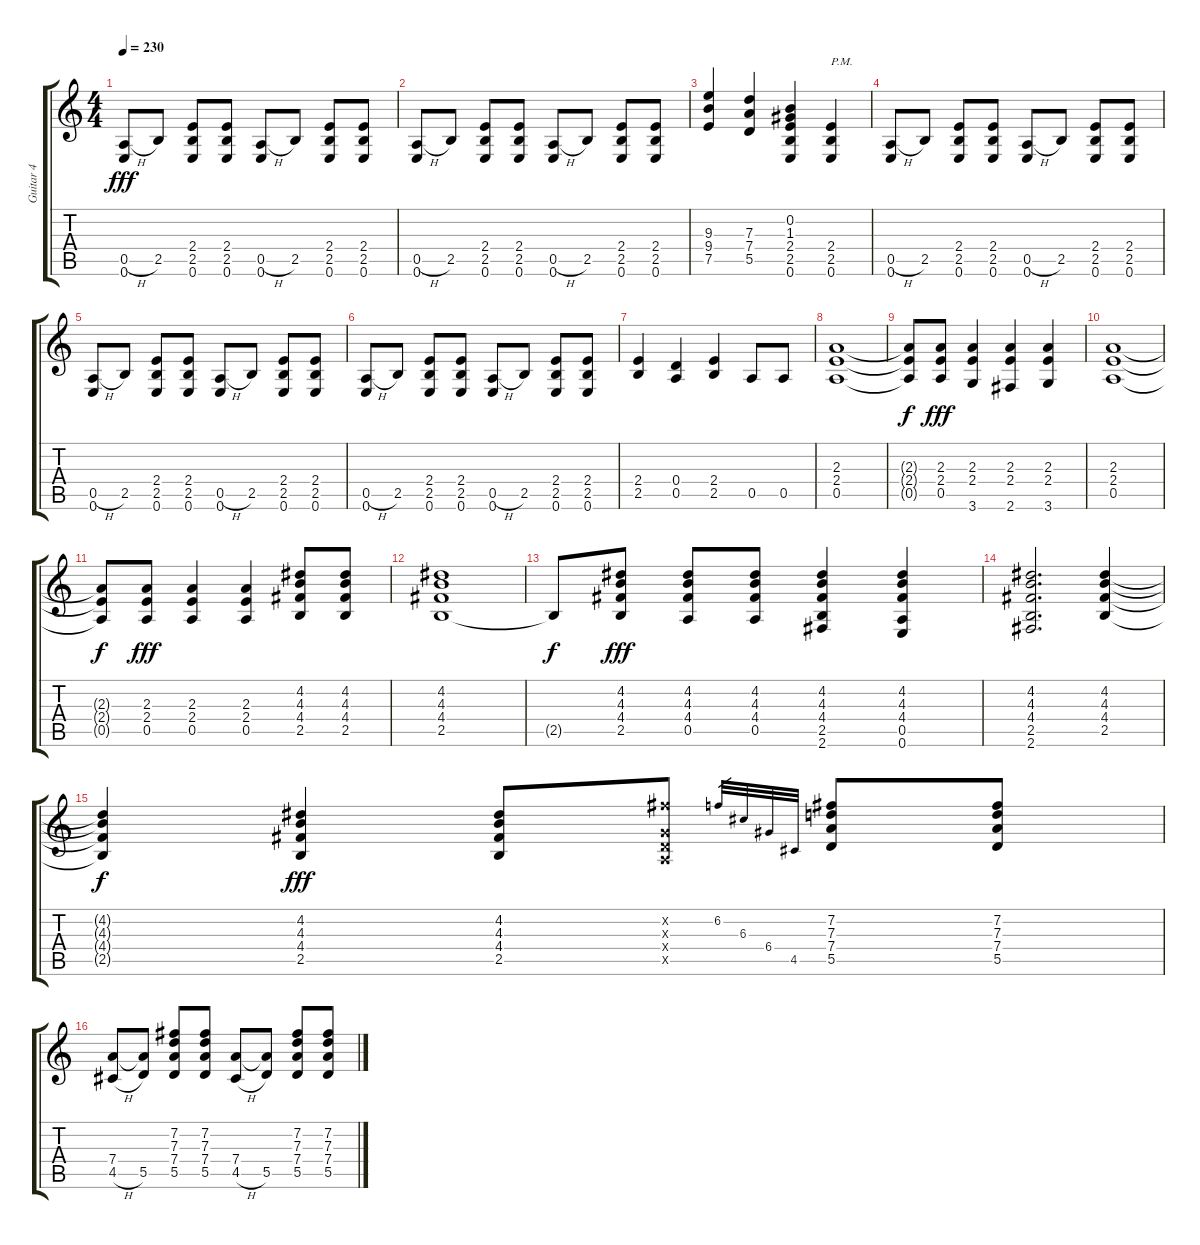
\track ("Guitar 4" "Guitar 4") {instrument distortionguitar}
\staff {score tabs}
\tuning (E4 B3 G3 D3 A2 E2) {hide}
\ts (4 4)
\tempo 230
\clef g2
\ks c
(0.5{h} 0.6).8{dy fff} 2.5.8 (2.4 2.5 0.6).8 (2.4 2.5 0.6).8 (0.5{h} 0.6).8 2.5.8 (2.4 2.5 0.6).8 (2.4 2.5 0.6).8 |
(0.5{h} 0.6).8 2.5.8 (2.4 2.5 0.6).8 (2.4 2.5 0.6).8 (0.5{h} 0.6).8 2.5.8 (2.4 2.5 0.6).8 (2.4 2.5 0.6).8 |
(9.3 9.4 7.5).4 (7.3 7.4 5.5).4 (0.2 1.3 2.4 2.5 0.6).4 (2.4 2.5 0.6).4{txt "P.M."} |
(0.5{h} 0.6).8 2.5.8 (2.4 2.5 0.6).8 (2.4 2.5 0.6).8 (0.5{h} 0.6).8 2.5.8 (2.4 2.5 0.6).8 (2.4 2.5 0.6).8 |
(0.5{h} 0.6).8 2.5.8 (2.4 2.5 0.6).8 (2.4 2.5 0.6).8 (0.5{h} 0.6).8 2.5.8 (2.4 2.5 0.6).8 (2.4 2.5 0.6).8 |
(0.5{h} 0.6).8 2.5.8 (2.4 2.5 0.6).8 (2.4 2.5 0.6).8 (0.5{h} 0.6).8 2.5.8 (2.4 2.5 0.6).8 (2.4 2.5 0.6).8 |
(2.4 2.5).4 (0.4 0.5).4 (2.4 2.5).4 0.5.8 0.5.8 |
(2.3 2.4 0.5).1 |
(2.3{t} 2.4{t} 0.5{t}).8{dy f} (2.3 2.4 0.5).8{dy fff} (2.3 2.4 3.6).4 (2.3 2.4 2.6).4 (2.3 2.4 3.6).4 |
(2.3 2.4 0.5).1 |
(2.3{t} 2.4{t} 0.5{t}).8{dy f} (2.3 2.4 0.5).8{dy fff} (2.3 2.4 0.5).4 (2.3 2.4 0.5).4 (4.2 4.3 4.4 2.5).8 (4.2 4.3 4.4 2.5).8 |
(4.2 4.3 4.4 2.5).1 |
2.5{t}.8{dy f} (4.2 4.3 4.4 2.5).8{dy fff} (4.2 4.3 4.4 0.5).8 (4.2 4.3 4.4 0.5).8 (4.2 4.3 4.4 2.5 2.6).4 (4.2 4.3 4.4 0.5 0.6).4 |
(4.2 4.3 4.4 2.5 2.6).2{d} (4.2 4.3 4.4 2.5).4 |
(4.2{t} 4.3{t} 4.4{t} 2.5{t}).4{dy f} (4.2 4.3 4.4 2.5).4{dy fff} (4.2 4.3 4.4 2.5).8 (7.2{x} 0.3{x} 0.4{x} 0.5{x}).8 6.2.32{gr} 6.3.32{gr} 6.4.32{gr} 4.5.32{gr} (7.2 7.3 7.4 5.5).8 (7.2 7.3 7.4 5.5).8 |
(7.4 4.5{h}).8 (7.4{t} 5.5).8 (7.2 7.3 7.4 5.5).8 (7.2 7.3 7.4 5.5).8 (7.4 4.5{h}).8 (7.4{t} 5.5).8 (7.2 7.3 7.4 5.5).8 (7.2 7.3 7.4 5.5).8
